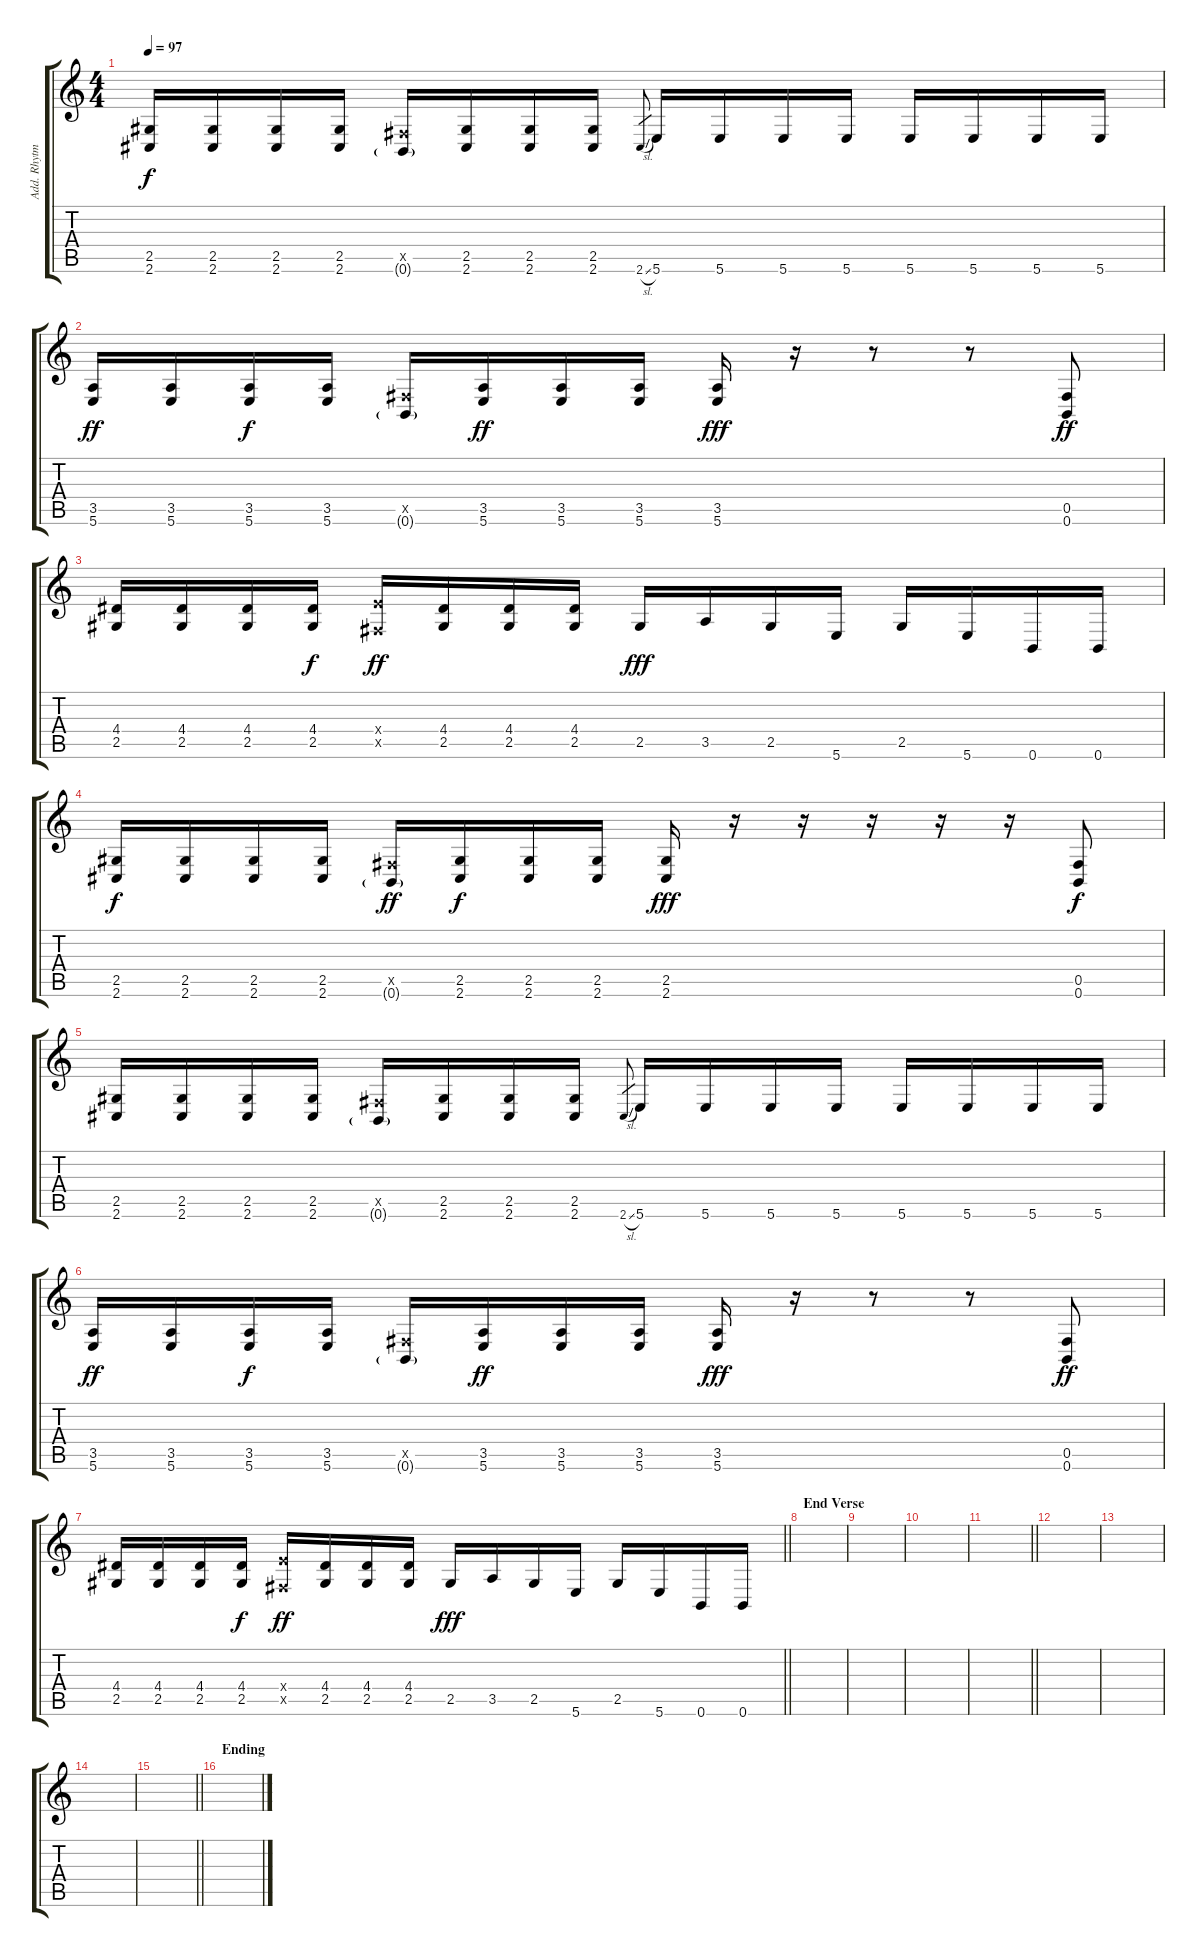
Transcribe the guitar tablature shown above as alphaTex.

\track ("Add. Rhytm" "Add. Rhytm") {instrument distortionguitar}
\staff {score tabs}
\tuning (Db4 Ab3 E3 B2 Gb2 B1) {hide}
\ts (4 4)
\tempo 97
\clef g2
\ks c
(2.5 2.6).16{dy f} (2.5 2.6).16 (2.5 2.6).16 (2.5 2.6).16 (0.5{x} 0.6{g}).16 (2.5 2.6).16 (2.5 2.6).16 (2.5 2.6).16 2.6{sl}.8{gr} 5.6.16 5.6.16 5.6.16 5.6.16 5.6.16 5.6.16 5.6.16 5.6.16 |
(3.5 5.6).16{dy ff} (3.5 5.6).16 (3.5 5.6).16{dy f} (3.5 5.6).16 (0.5{x} 0.6{g}).16 (3.5 5.6).16{dy ff} (3.5 5.6).16 (3.5 5.6).16 (3.5 5.6).16{dy fff} r.16 r.8 r.8 (0.5 0.6).8{dy ff} |
(4.4 2.5).16 (4.4 2.5).16 (4.4 2.5).16 (4.4 2.5).16{dy f} (5.4{x} 0.5{x}).16{dy ff} (4.4 2.5).16 (4.4 2.5).16 (4.4 2.5).16 2.5.16{dy fff} 3.5.16 2.5.16 5.6.16 2.5.16 5.6.16 0.6.16 0.6.16 |
(2.5 2.6).16{dy f} (2.5 2.6).16 (2.5 2.6).16 (2.5 2.6).16 (0.5{x} 0.6{g}).16{dy ff} (2.5 2.6).16{dy f} (2.5 2.6).16 (2.5 2.6).16 (2.5 2.6).16{dy fff} r.16 r.16 r.16 r.16 r.16 (0.5 0.6).8{dy f} |
(2.5 2.6).16 (2.5 2.6).16 (2.5 2.6).16 (2.5 2.6).16 (0.5{x} 0.6{g}).16 (2.5 2.6).16 (2.5 2.6).16 (2.5 2.6).16 2.6{sl}.8{gr} 5.6.16 5.6.16 5.6.16 5.6.16 5.6.16 5.6.16 5.6.16 5.6.16 |
(3.5 5.6).16{dy ff} (3.5 5.6).16 (3.5 5.6).16{dy f} (3.5 5.6).16 (0.5{x} 0.6{g}).16 (3.5 5.6).16{dy ff} (3.5 5.6).16 (3.5 5.6).16 (3.5 5.6).16{dy fff} r.16 r.8 r.8 (0.5 0.6).8{dy ff} |
\barLineRight lightlight
(4.4 2.5).16 (4.4 2.5).16 (4.4 2.5).16 (4.4 2.5).16{dy f} (5.4{x} 0.5{x}).16{dy ff} (4.4 2.5).16 (4.4 2.5).16 (4.4 2.5).16 2.5.16{dy fff} 3.5.16 2.5.16 5.6.16 2.5.16 5.6.16 0.6.16 0.6.16 |
\section ("" "End Verse")
|
|
|
\barLineRight lightlight
|
|
|
|
\barLineRight lightlight
|
\section ("" "Ending")
